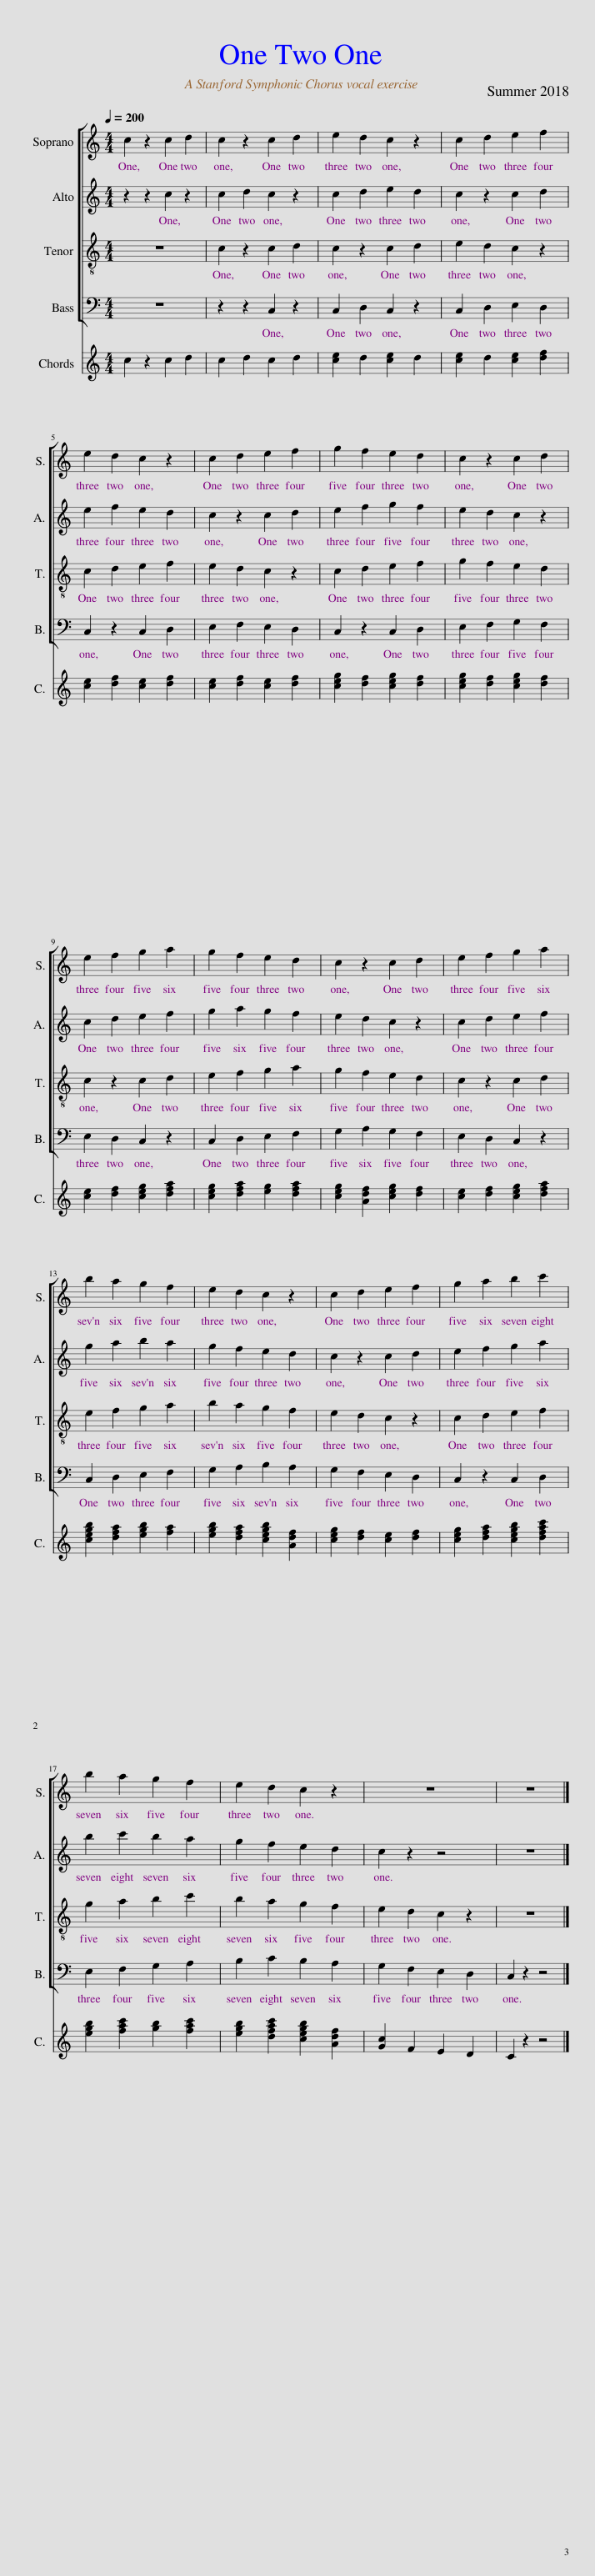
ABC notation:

X:1
%%score [ 1 2 3 4 ] 5
L:1/8
Q:1/4=200
M:4/4
I:linebreak $
K:C
V:1 treble
V:2 treble
V:3 treble-8
V:4 bass
V:5 treble
V:1
 c2 z2 c2 d2 | c2 z2 c2 d2 | e2 d2 c2 z2 | c2 d2 e2 f2 |$ e2 d2 c2 z2 | %5
 c2 d2 e2 f2 | g2 f2 e2 d2 | c2 z2 c2 d2 |$ e2 f2 g2 a2 | g2 f2 e2 d2 | %10
 c2 z2 c2 d2 | e2 f2 g2 a2 |$ b2 a2 g2 f2 | e2 d2 c2 z2 | c2 d2 e2 f2 | %15
 g2 a2 b2 c'2 |$ b2 a2 g2 f2 | e2 d2 c2 z2 | z8 | z8 |] %20
V:2
 z2 z2 c2 z2 | c2 d2 c2 z2 | c2 d2 e2 d2 | c2 z2 c2 d2 |$ e2 f2 e2 d2 | %5
 c2 z2 c2 d2 | e2 f2 g2 f2 | e2 d2 c2 z2 |$ c2 d2 e2 f2 | g2 a2 g2 f2 | %10
 e2 d2 c2 z2 | c2 d2 e2 f2 |$ g2 a2 b2 a2 | g2 f2 e2 d2 | c2 z2 c2 d2 | %15
 e2 f2 g2 a2 |$ b2 c'2 b2 a2 | g2 f2 e2 d2 | c2 z2 z4 | z8 |] %20
V:3
 z8 | c2 z2 c2 d2 | c2 z2 c2 d2 | e2 d2 c2 z2 |$ c2 d2 e2 f2 | %5
 e2 d2 c2 z2 | c2 d2 e2 f2 | g2 f2 e2 d2 |$ c2 z2 c2 d2 | e2 f2 g2 a2 | %10
 g2 f2 e2 d2 | c2 z2 c2 d2 |$ e2 f2 g2 a2 | b2 a2 g2 f2 | e2 d2 c2 z2 | %15
 c2 d2 e2 f2 |$ g2 a2 b2 c'2 | b2 a2 g2 f2 | e2 d2 c2 z2 | z8 |] %20
V:4
 z8 | z2 z2 C,2 z2 | C,2 D,2 C,2 z2 | C,2 D,2 E,2 D,2 |$ C,2 z2 C,2 D,2 | %5
 E,2 F,2 E,2 D,2 | C,2 z2 C,2 D,2 | E,2 F,2 G,2 F,2 |$ E,2 D,2 C,2 z2 | C,2 D,2 E,2 F,2 | %10
 G,2 A,2 G,2 F,2 | E,2 D,2 C,2 z2 |$ C,2 D,2 E,2 F,2 | G,2 A,2 B,2 A,2 | G,2 F,2 E,2 D,2 | %15
 C,2 z2 C,2 D,2 |$ E,2 F,2 G,2 A,2 | B,2 C2 B,2 A,2 | G,2 F,2 E,2 D,2 | C,2 z2 z4 |] %20
V:5
 c2 z2 c2 d2 | c2 d2 c2 d2 | [ce]2 d2 [ce]2 d2 | [ce]2 d2 [ce]2 [df]2 |$ [ce]2 [df]2 [ce]2 [df]2 | %5
 [ce]2 [df]2 [ce]2 [df]2 | [ceg]2 [df]2 [ceg]2 [df]2 | [ceg]2 [df]2 [ceg]2 [df]2 |$ [ce]2 [df]2 [ceg]2 [dfa]2 | [ceg]2 [dfa]2 [eg]2 [dfa]2 | %10
 [ceg]2 [Adf]2 [ceg]2 [df]2 | [ce]2 [df]2 [ceg]2 [dfa]2 |$ [cegb]2 [dfa]2 [egb]2 [fa]2 | [egb]2 [dfa]2 [cegb]2 [Adf]2 | [ceg]2 [df]2 [ce]2 [df]2 | %15
 [ceg]2 [dfa]2 [cegb]2 [dfac']2 |$ [egb]2 [fac']2 [gb]2 [fac']2 | [egb]2 [dfac']2 [cegb]2 [Adf]2 | [Gc]2 F2 E2 D2 | C2 z2 z4 |] %20
